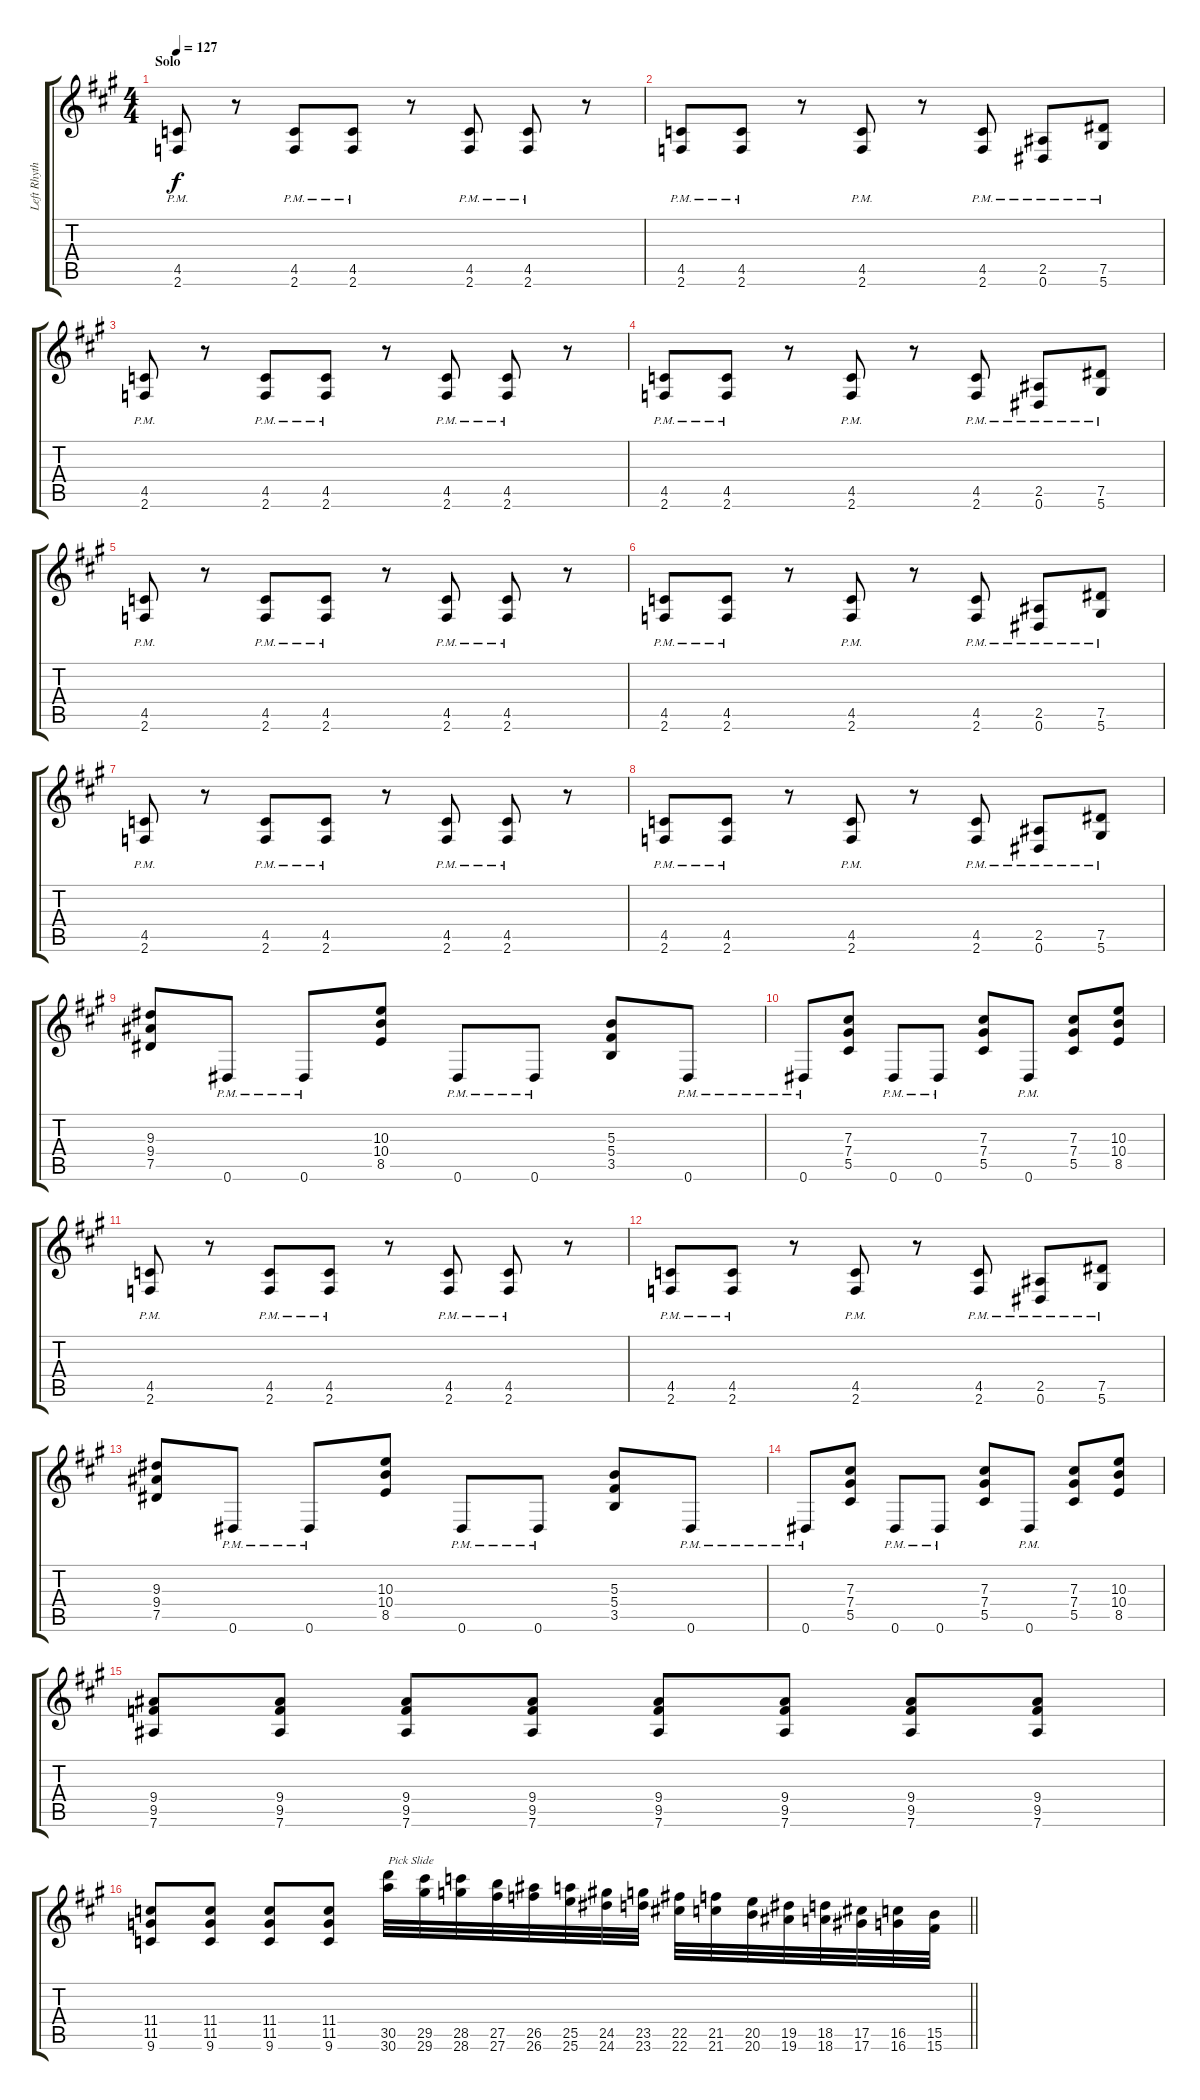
\track ("Left Rhythm Guitar" "Left Rhyth") {instrument overdrivenguitar}
\staff {score tabs}
\tuning (Eb4 Bb3 Gb3 Db3 Ab2 Eb2) {hide}
\ts (4 4)
\section ("" "Solo")
\tempo 127
\clef g2
\ks a
(4.5{pm} 2.6{pm}).8{dy f} r.8 (4.5{pm} 2.6{pm}).8 (4.5{pm} 2.6{pm}).8 r.8 (4.5{pm} 2.6{pm}).8 (4.5{pm} 2.6{pm}).8 r.8 |
(4.5{pm} 2.6{pm}).8 (4.5{pm} 2.6{pm}).8 r.8 (4.5{pm} 2.6{pm}).8 r.8 (4.5{pm} 2.6{pm}).8 (2.5{pm} 0.6{pm}).8 (7.5{pm} 5.6{pm}).8 |
(4.5{pm} 2.6{pm}).8 r.8 (4.5{pm} 2.6{pm}).8 (4.5{pm} 2.6{pm}).8 r.8 (4.5{pm} 2.6{pm}).8 (4.5{pm} 2.6{pm}).8 r.8 |
(4.5{pm} 2.6{pm}).8 (4.5{pm} 2.6{pm}).8 r.8 (4.5{pm} 2.6{pm}).8 r.8 (4.5{pm} 2.6{pm}).8 (2.5{pm} 0.6{pm}).8 (7.5{pm} 5.6{pm}).8 |
(4.5{pm} 2.6{pm}).8 r.8 (4.5{pm} 2.6{pm}).8 (4.5{pm} 2.6{pm}).8 r.8 (4.5{pm} 2.6{pm}).8 (4.5{pm} 2.6{pm}).8 r.8 |
(4.5{pm} 2.6{pm}).8 (4.5{pm} 2.6{pm}).8 r.8 (4.5{pm} 2.6{pm}).8 r.8 (4.5{pm} 2.6{pm}).8 (2.5{pm} 0.6{pm}).8 (7.5{pm} 5.6{pm}).8 |
(4.5{pm} 2.6{pm}).8 r.8 (4.5{pm} 2.6{pm}).8 (4.5{pm} 2.6{pm}).8 r.8 (4.5{pm} 2.6{pm}).8 (4.5{pm} 2.6{pm}).8 r.8 |
(4.5{pm} 2.6{pm}).8 (4.5{pm} 2.6{pm}).8 r.8 (4.5{pm} 2.6{pm}).8 r.8 (4.5{pm} 2.6{pm}).8 (2.5{pm} 0.6{pm}).8 (7.5{pm} 5.6{pm}).8 |
(9.3 9.4 7.5).8 0.6{pm}.8 0.6{pm}.8 (10.3 10.4 8.5).8 0.6{pm}.8 0.6{pm}.8 (5.3 5.4 3.5).8 0.6{pm}.8 |
0.6{pm}.8 (7.3 7.4 5.5).8 0.6{pm}.8 0.6{pm}.8 (7.3 7.4 5.5).8 0.6{pm}.8 (7.3 7.4 5.5).8 (10.3 10.4 8.5).8 |
(4.5{pm} 2.6{pm}).8 r.8 (4.5{pm} 2.6{pm}).8 (4.5{pm} 2.6{pm}).8 r.8 (4.5{pm} 2.6{pm}).8 (4.5{pm} 2.6{pm}).8 r.8 |
(4.5{pm} 2.6{pm}).8 (4.5{pm} 2.6{pm}).8 r.8 (4.5{pm} 2.6{pm}).8 r.8 (4.5{pm} 2.6{pm}).8 (2.5{pm} 0.6{pm}).8 (7.5{pm} 5.6{pm}).8 |
(9.3 9.4 7.5).8 0.6{pm}.8 0.6{pm}.8 (10.3 10.4 8.5).8 0.6{pm}.8 0.6{pm}.8 (5.3 5.4 3.5).8 0.6{pm}.8 |
0.6{pm}.8 (7.3 7.4 5.5).8 0.6{pm}.8 0.6{pm}.8 (7.3 7.4 5.5).8 0.6{pm}.8 (7.3 7.4 5.5).8 (10.3 10.4 8.5).8 |
(9.4 9.5 7.6).8 (9.4 9.5 7.6).8 (9.4 9.5 7.6).8 (9.4 9.5 7.6).8 (9.4 9.5 7.6).8 (9.4 9.5 7.6).8 (9.4 9.5 7.6).8 (9.4 9.5 7.6).8 |
\barLineRight lightlight
(11.4 11.5 9.6).8 (11.4 11.5 9.6).8 (11.4 11.5 9.6).8 (11.4 11.5 9.6).8 (30.5 30.6).32{txt "Pick Slide" instrument guitarfretnoise} (29.5 29.6).32 (28.5 28.6).32 (27.5 27.6).32 (26.5 26.6).32 (25.5 25.6).32 (24.5 24.6).32 (23.5 23.6).32 (22.5 22.6).32 (21.5 21.6).32 (20.5 20.6).32 (19.5 19.6).32 (18.5 18.6).32 (17.5 17.6).32 (16.5 16.6).32 (15.5 15.6).32
